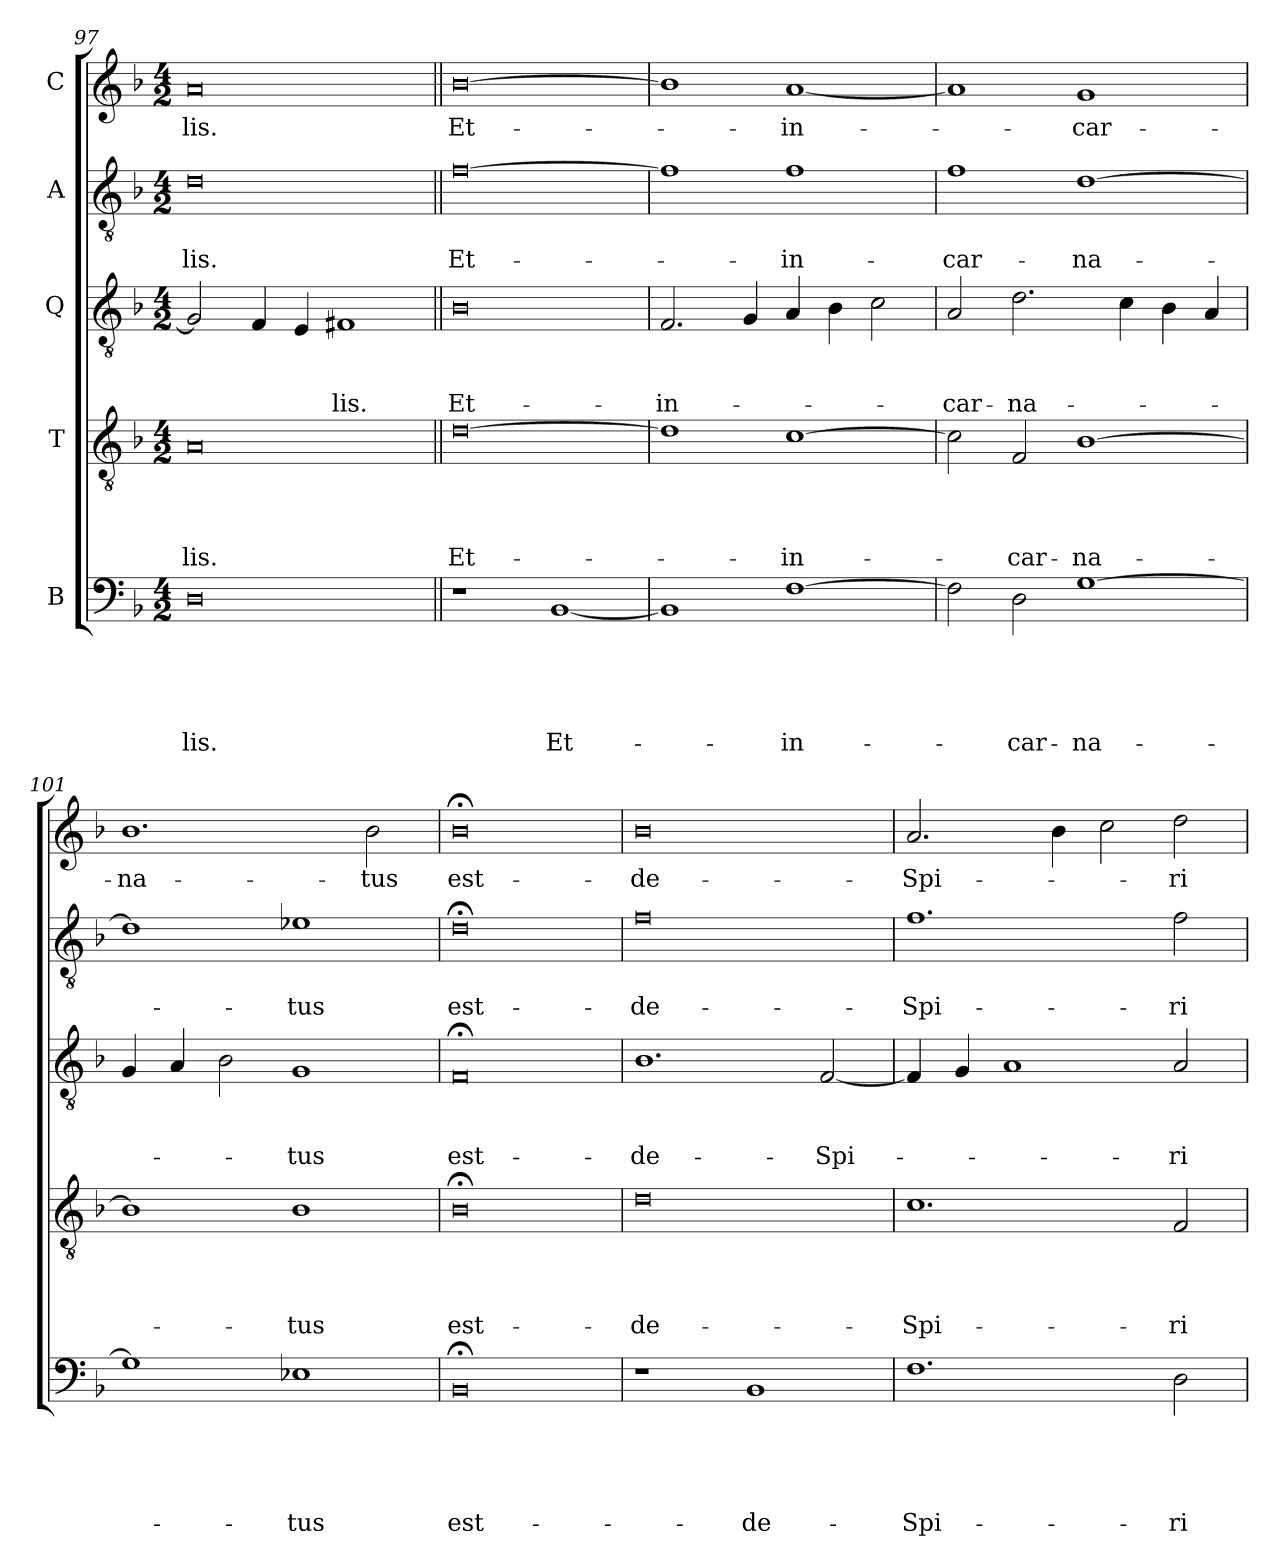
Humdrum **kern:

**kern	**text	**text	**text	**text	**text	**kern	**text	**text	**text	**text	**kern	**text	**text	**text	**kern	**text	**text	**kern	**text
*part5	*part5	*part5	*part5	*part5	*part5	*part4	*part4	*part4	*part4	*part4	*part3	*part3	*part3	*part3	*part2	*part2	*part2	*part1	*part1
*staff5	*staff5	*staff5	*staff5	*staff5	*staff5	*staff4	*staff4	*staff4	*staff4	*staff4	*staff3	*staff3	*staff3	*staff3	*staff2	*staff2	*staff2	*staff1	*staff1
*I"B	*	*	*	*	*	*I"T	*	*	*	*	*I"Q	*	*	*	*I"A	*	*	*I"C	*
*clefF4	*	*	*	*	*	*clefGv2	*	*	*	*	*clefGv2	*	*	*	*clefGv2	*	*	*clefG2	*
*k[b-]	*	*	*	*	*	*k[b-]	*	*	*	*	*k[b-]	*	*	*	*k[b-]	*	*	*k[b-]	*
*M4/2	*	*	*	*	*	*M4/2	*	*	*	*	*M4/2	*	*	*	*M4/2	*	*	*M4/2	*
=97	=97	=97	=97	=97	=97	=97	=97	=97	=97	=97	=97	=97	=97	=97	=97	=97	=97	=97	=97
0D\	.	.	.	.	-lis.	0A/	.	.	.	-lis.	2G/]	.	.	.	0d\	.	-lis.	0a/	-lis.
.	.	.	.	.	.	.	.	.	.	.	4F/	.	.	.	.	.	.	.	.
.	.	.	.	.	.	.	.	.	.	.	4E/	.	.	.	.	.	.	.	.
.	.	.	.	.	.	.	.	.	.	.	1F#X/	.	.	-lis.	.	.	.	.	.
=98||	=98||	=98||	=98||	=98||	=98||	=98||	=98||	=98||	=98||	=98||	=98||	=98||	=98||	=98||	=98||	=98||	=98||	=98||	=98||
1r	.	.	.	.	.	[0d\	.	.	.	Et-	0B-\	.	.	Et-	[0f\	.	Et-	[0b-\	Et-
[1BB-/	.	.	.	.	Et-	.	.	.	.	.	.	.	.	.	.	.	.	.	.
=99	=99	=99	=99	=99	=99	=99	=99	=99	=99	=99	=99	=99	=99	=99	=99	=99	=99	=99	=99
1BB-/]	.	.	.	.	.	1d\]	.	.	.	.	2.F/	.	.	in-	1f\]	.	.	1b-\]	.
.	.	.	.	.	.	.	.	.	.	.	4G/	.	.	.	.	.	.	.	.
[1F\	.	.	.	.	in-	[1c\	.	.	.	in-	4A/	.	.	.	1f\	.	in-	[1a/	in-
.	.	.	.	.	.	.	.	.	.	.	4B-\	.	.	.	.	.	.	.	.
.	.	.	.	.	.	.	.	.	.	.	2c\	.	.	.	.	.	.	.	.
=100	=100	=100	=100	=100	=100	=100	=100	=100	=100	=100	=100	=100	=100	=100	=100	=100	=100	=100	=100
2F\]	.	.	.	.	.	2c\]	.	.	.	.	2A/	.	.	-car-	1f\	.	-car-	1a/]	.
2D\	.	.	.	.	-car-	2F/	.	.	.	-car-	2.d\	.	.	-na-	.	.	.	.	.
[1G\	.	.	.	.	-na-	[1B-\	.	.	.	-na-	.	.	.	.	[1d\	.	-na-	1g/	-car-
.	.	.	.	.	.	.	.	.	.	.	4c\	.	.	.	.	.	.	.	.
.	.	.	.	.	.	.	.	.	.	.	4B-\	.	.	.	.	.	.	.	.
.	.	.	.	.	.	.	.	.	.	.	4A/	.	.	.	.	.	.	.	.
=101	=101	=101	=101	=101	=101	=101	=101	=101	=101	=101	=101	=101	=101	=101	=101	=101	=101	=101	=101
1G\]	.	.	.	.	.	1B-\]	.	.	.	.	4G/	.	.	.	1d\]	.	.	1.b-\	-na-
.	.	.	.	.	.	.	.	.	.	.	4A/	.	.	.	.	.	.	.	.
.	.	.	.	.	.	.	.	.	.	.	2B-\	.	.	.	.	.	.	.	.
1E-X\	.	.	.	.	-tus	1B-\	.	.	.	-tus	1G/	.	.	-tus	1e-X\	.	-tus	.	.
.	.	.	.	.	.	.	.	.	.	.	.	.	.	.	.	.	.	2b-\	-tus
=102	=102	=102	=102	=102	=102	=102	=102	=102	=102	=102	=102	=102	=102	=102	=102	=102	=102	=102	=102
0BB-;</	.	.	.	.	est-	0B-;<\	.	.	.	est-	0F;</	.	.	est-	0d;<\	.	est-	0b-;<\	est-
=103	=103	=103	=103	=103	=103	=103	=103	=103	=103	=103	=103	=103	=103	=103	=103	=103	=103	=103	=103
1r	.	.	.	.	.	0d\	.	.	.	de-	1.B-\	.	.	de-	0f\	.	de-	0b-\	de-
1BB-/	.	.	.	.	de-	.	.	.	.	.	.	.	.	.	.	.	.	.	.
.	.	.	.	.	.	.	.	.	.	.	[2F/	.	.	Spi-	.	.	.	.	.
=104	=104	=104	=104	=104	=104	=104	=104	=104	=104	=104	=104	=104	=104	=104	=104	=104	=104	=104	=104
1.F\	.	.	.	.	Spi-	1.c\	.	.	.	Spi-	4F/]	.	.	.	1.f\	.	Spi-	2.a/	Spi-
.	.	.	.	.	.	.	.	.	.	.	4G/	.	.	.	.	.	.	.	.
.	.	.	.	.	.	.	.	.	.	.	1A/	.	.	.	.	.	.	.	.
.	.	.	.	.	.	.	.	.	.	.	.	.	.	.	.	.	.	4b-\	.
.	.	.	.	.	.	.	.	.	.	.	.	.	.	.	.	.	.	2cc\	.
2D\	.	.	.	.	-ri-	2F/	.	.	.	-ri-	2A/	.	.	-ri-	2f\	.	-ri-	2dd\	-ri-
=	=	=	=	=	=	=	=	=	=	=	=	=	=	=	=	=	=	=	=
*-	*-	*-	*-	*-	*-	*-	*-	*-	*-	*-	*-	*-	*-	*-	*-	*-	*-	*-	*-
